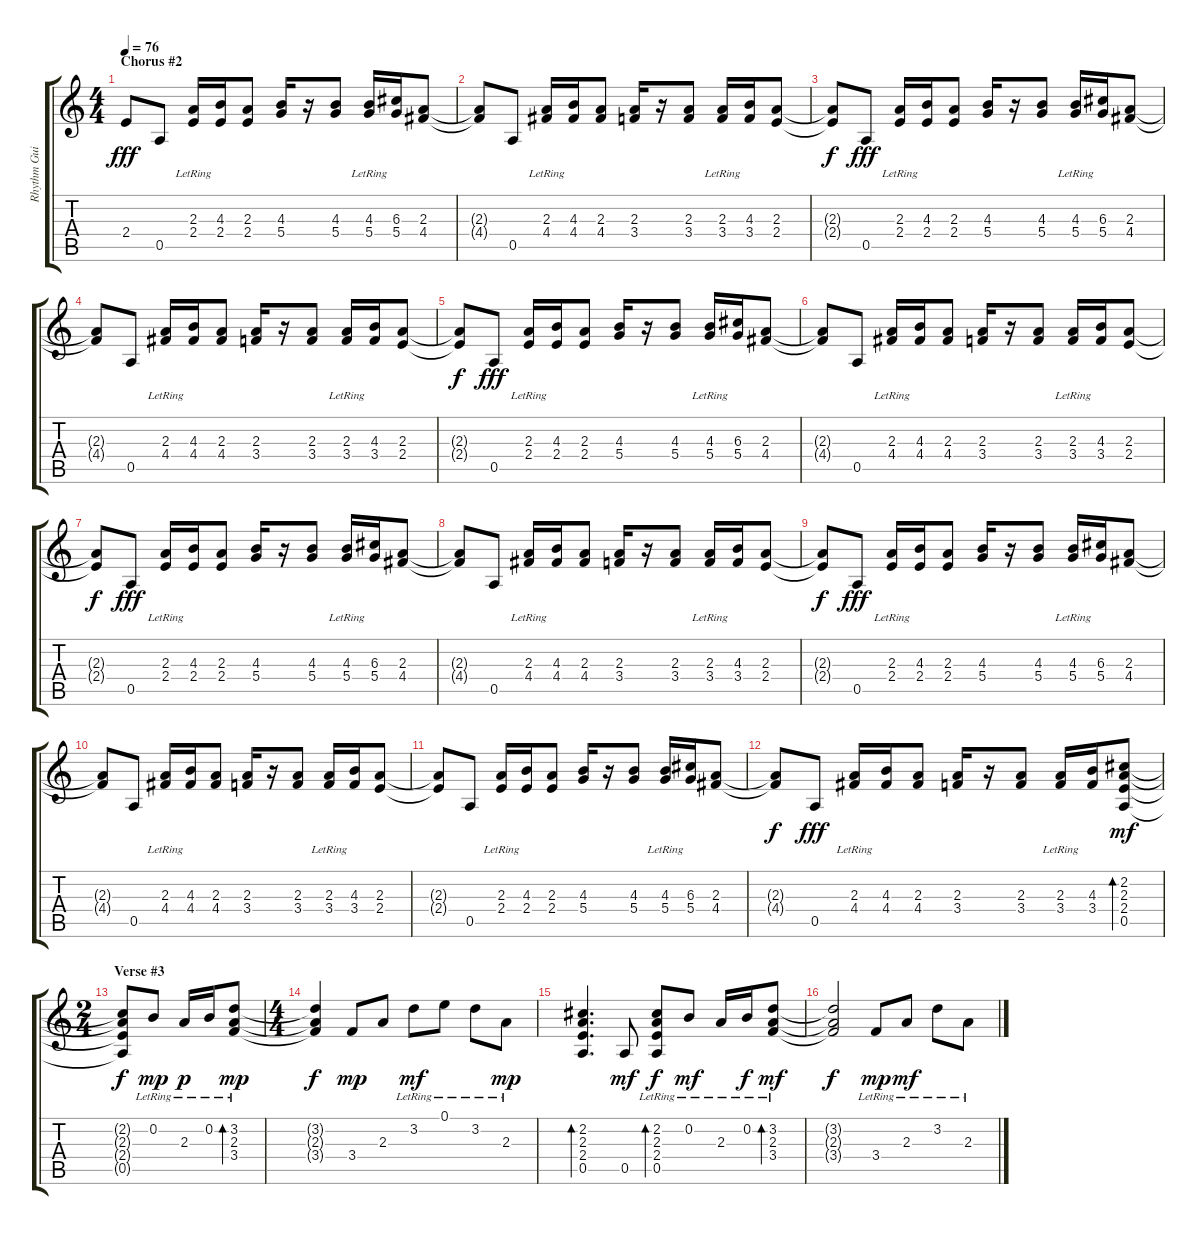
\track ("Rhythm Guitar" "Rhythm Gui") {instrument electricguitarjazz}
\staff {score tabs}
\tuning (E4 B3 G3 D3 A2 D2) {hide}
\ts (4 4)
\section ("" "Chorus #2")
\tempo 76
\clef g2
\ks c
2.4.8{dy fff} 0.5.8 (2.3 2.4{lr}).16 (4.3 2.4).16 (2.3 2.4).8 (4.3 5.4).16 r.16 (4.3 5.4).8 (4.3 5.4{lr}).16 (6.3 5.4).16 (2.3 4.4).8 |
(2.3{t} 4.4{t}).8 0.5.8 (2.3 4.4{lr}).16 (4.3 4.4).16 (2.3 4.4).8 (2.3 3.4).16 r.16 (2.3 3.4).8 (2.3 3.4{lr}).16 (4.3 3.4).16 (2.3 2.4).8 |
(2.3{t} 2.4{t}).8{dy f} 0.5.8{dy fff} (2.3 2.4{lr}).16 (4.3 2.4).16 (2.3 2.4).8 (4.3 5.4).16 r.16 (4.3 5.4).8 (4.3 5.4{lr}).16 (6.3 5.4).16 (2.3 4.4).8 |
(2.3{t} 4.4{t}).8 0.5.8 (2.3 4.4{lr}).16 (4.3 4.4).16 (2.3 4.4).8 (2.3 3.4).16 r.16 (2.3 3.4).8 (2.3 3.4{lr}).16 (4.3 3.4).16 (2.3 2.4).8 |
(2.3{t} 2.4{t}).8{dy f} 0.5.8{dy fff} (2.3 2.4{lr}).16 (4.3 2.4).16 (2.3 2.4).8 (4.3 5.4).16 r.16 (4.3 5.4).8 (4.3 5.4{lr}).16 (6.3 5.4).16 (2.3 4.4).8 |
(2.3{t} 4.4{t}).8 0.5.8 (2.3 4.4{lr}).16 (4.3 4.4).16 (2.3 4.4).8 (2.3 3.4).16 r.16 (2.3 3.4).8 (2.3 3.4{lr}).16 (4.3 3.4).16 (2.3 2.4).8 |
(2.3{t} 2.4{t}).8{dy f} 0.5.8{dy fff} (2.3 2.4{lr}).16 (4.3 2.4).16 (2.3 2.4).8 (4.3 5.4).16 r.16 (4.3 5.4).8 (4.3 5.4{lr}).16 (6.3 5.4).16 (2.3 4.4).8 |
(2.3{t} 4.4{t}).8 0.5.8 (2.3 4.4{lr}).16 (4.3 4.4).16 (2.3 4.4).8 (2.3 3.4).16 r.16 (2.3 3.4).8 (2.3 3.4{lr}).16 (4.3 3.4).16 (2.3 2.4).8 |
(2.3{t} 2.4{t}).8{dy f} 0.5.8{dy fff} (2.3 2.4{lr}).16 (4.3 2.4).16 (2.3 2.4).8 (4.3 5.4).16 r.16 (4.3 5.4).8 (4.3 5.4{lr}).16 (6.3 5.4).16 (2.3 4.4).8 |
(2.3{t} 4.4{t}).8 0.5.8 (2.3 4.4{lr}).16 (4.3 4.4).16 (2.3 4.4).8 (2.3 3.4).16 r.16 (2.3 3.4).8 (2.3 3.4{lr}).16 (4.3 3.4).16 (2.3 2.4).8 |
(2.3{t} 2.4{t}).8 0.5.8 (2.3 2.4{lr}).16 (4.3 2.4).16 (2.3 2.4).8 (4.3 5.4).16 r.16 (4.3 5.4).8 (4.3 5.4{lr}).16 (6.3 5.4).16 (2.3 4.4).8 |
(2.3{t} 4.4{t}).8{dy f} 0.5.8{dy fff} (2.3 4.4{lr}).16 (4.3 4.4).16 (2.3 4.4).8 (2.3 3.4).16 r.16 (2.3 3.4).8 (2.3 3.4{lr}).16 (4.3 3.4).16 (2.2 2.3 2.4 0.5).8{bd 240 dy mf} |
\ts (2 4)
\section ("" "Verse #3")
(2.2{t} 2.3{t} 2.4{t} 0.5{t}).8{dy f} 0.2{lr}.8{dy mp} 2.3{lr}.16{dy p} 0.2{lr}.16 (3.2{lr} 2.3{lr} 3.4{lr}).8{bd 120 dy mp} |
\ts (4 4)
(3.2{t} 2.3{t} 3.4{t}).4{dy f} 3.4.8{dy mp} 2.3.8 3.2{lr}.8{dy mf} 0.1{lr}.8 3.2{lr}.8 2.3{lr}.8{dy mp} |
(2.2 2.3 2.4 0.5).4{d bd 120} 0.5.8{dy mf} (2.2{lr} 2.3{lr} 2.4{lr} 0.5{lr}).8{bd 120 dy f} 0.2{lr}.8{dy mf} 2.3{lr}.16 0.2{lr}.16{dy f} (3.2{lr} 2.3{lr} 3.4{lr}).8{bd 120 dy mf} |
(3.2{t} 2.3{t} 3.4{t}).2{dy f} 3.4{lr}.8{dy mp} 2.3{lr}.8{dy mf} 3.2{lr}.8 2.3{lr}.8
